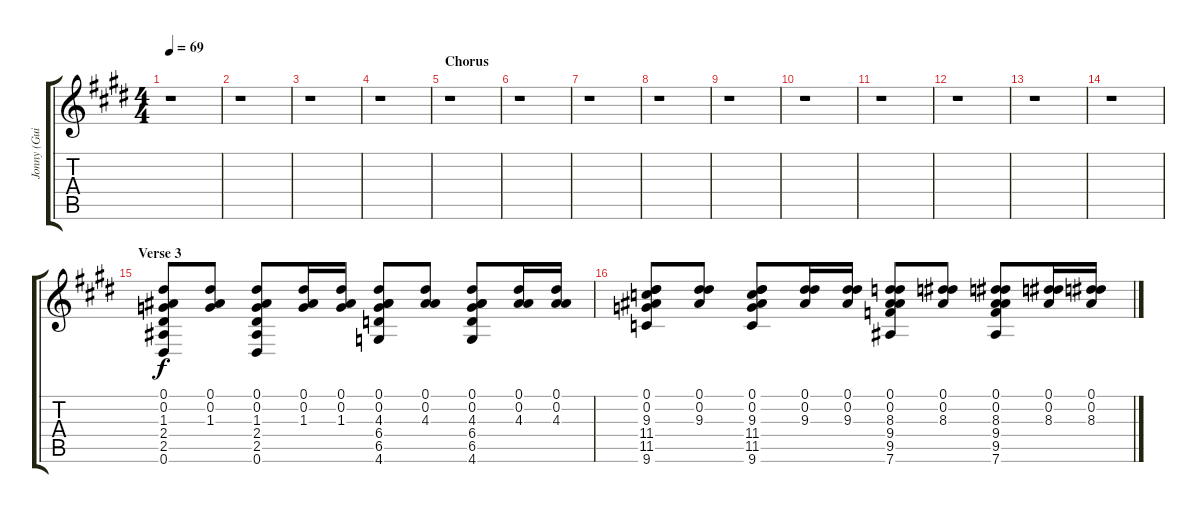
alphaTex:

\track ("Jonny (Guitar 1)" "Jonny (Gui") {instrument acousticguitarsteel}
\staff {score tabs}
\tuning (Eb4 Bb3 Gb3 Db3 Ab2 Eb2) {hide}
\ts (4 4)
\tempo 69
\clef g2
\ks e
r.1{dy f} |
r.1 |
r.1 |
r.1 |
\section ("" "Chorus")
r.1 |
r.1 |
r.1 |
r.1 |
r.1 |
r.1 |
r.1 |
r.1 |
r.1 |
r.1 |
\section ("" "Verse 3")
(0.1 0.2 1.3 2.4 2.5 0.6).8 (0.1 0.2 1.3).8 (0.1 0.2 1.3 2.4 2.5 0.6).8 (0.1 0.2 1.3).16 (0.1 0.2 1.3).16 (0.1 0.2 4.3 6.4 6.5 4.6).8 (0.1 0.2 4.3).8 (0.1 0.2 4.3 6.4 6.5 4.6).8 (0.1 0.2 4.3).16 (0.1 0.2 4.3).16 |
(0.1 0.2 9.3 11.4 11.5 9.6).8 (0.1 0.2 9.3).8 (0.1 0.2 9.3 11.4 11.5 9.6).8 (0.1 0.2 9.3).16 (0.1 0.2 9.3).16 (0.1 0.2 8.3 9.4 9.5 7.6).8 (0.1 0.2 8.3).8 (0.1 0.2 8.3 9.4 9.5 7.6).8 (0.1 0.2 8.3).16 (0.1 0.2 8.3).16
